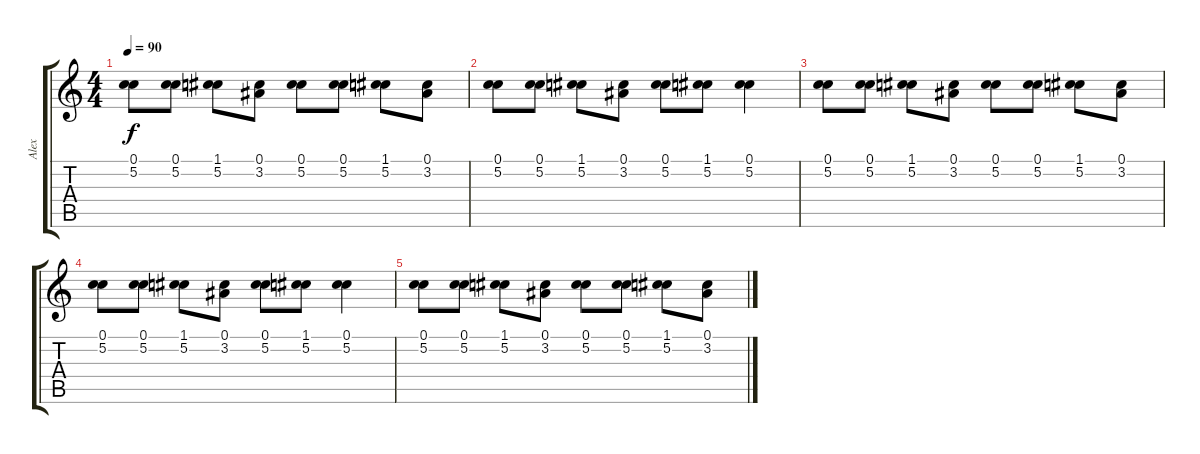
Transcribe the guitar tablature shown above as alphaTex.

\track ("Alex" "Alex") {instrument overdrivenguitar}
\staff {score tabs}
\tuning (C4 G3 Eb3 Bb2 F2 C2) {hide}
\ts (4 4)
\tempo 90
\clef g2
\ks c
(0.1 5.2).8{dy f volume 8} (0.1 5.2).8 (1.1 5.2).8 (0.1 3.2).8 (0.1 5.2).8 (0.1 5.2).8 (1.1 5.2).8 (0.1 3.2).8 |
(0.1 5.2).8 (0.1 5.2).8 (1.1 5.2).8 (0.1 3.2).8 (0.1 5.2).8 (1.1 5.2).8 (0.1 5.2).4 |
(0.1 5.2).8 (0.1 5.2).8 (1.1 5.2).8 (0.1 3.2).8 (0.1 5.2).8 (0.1 5.2).8 (1.1 5.2).8 (0.1 3.2).8 |
(0.1 5.2).8 (0.1 5.2).8 (1.1 5.2).8 (0.1 3.2).8 (0.1 5.2).8 (1.1 5.2).8 (0.1 5.2).4 |
(0.1 5.2).8 (0.1 5.2).8 (1.1 5.2).8 (0.1 3.2).8 (0.1 5.2).8 (0.1 5.2).8 (1.1 5.2).8 (0.1 3.2).8
